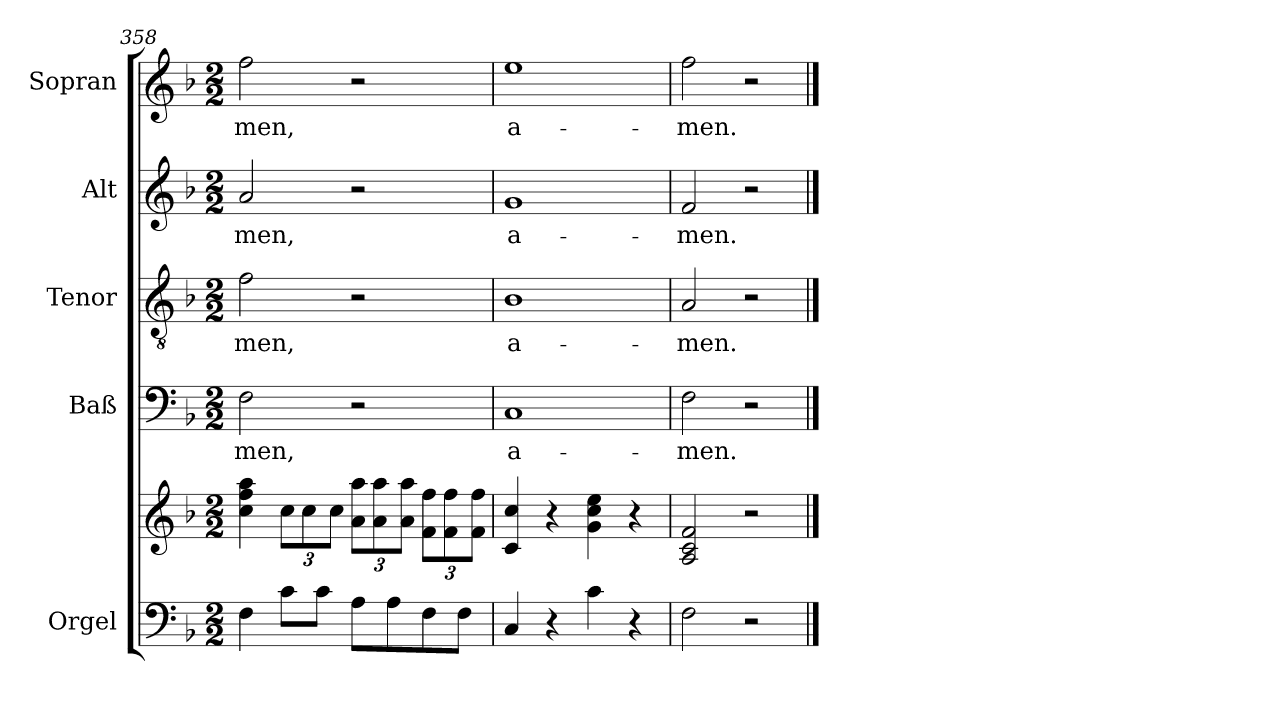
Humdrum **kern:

**kern	**kern	**kern	**text	**kern	**text	**kern	**text	**kern	**text
*part5	*part5	*part4	*part4	*part3	*part3	*part2	*part2	*part1	*part1
*staff6	*staff5	*staff4	*staff4	*staff3	*staff3	*staff2	*staff2	*staff1	*staff1
*I"Orgel	*	*I"Baß	*	*I"Tenor	*	*I"Alt	*	*I"Sopran	*
*I'Org.	*	*	*	*	*	*	*	*	*
*clefF4	*clefG2	*clefF4	*	*clefGv2	*	*clefG2	*	*clefG2	*
*k[b-]	*k[b-]	*k[b-]	*	*k[b-]	*	*k[b-]	*	*k[b-]	*
*F:	*F:	*F:	*	*F:	*	*F:	*	*F:	*
*M2/2	*M2/2	*M2/2	*	*M2/2	*	*M2/2	*	*M2/2	*
=358	=358	=358	=358	=358	=358	=358	=358	=358	=358
!	!	!	!LO:LY:b	!	!LO:LY:b	!	!LO:LY:b	!	!LO:LY:b
4F\	4cc\ 4ff\ 4aa\	2F\	-men,	2f\	-men,	2a/	-men,	2ff\	-men,
*	*Xbrackettup	*	*	*	*	*	*	*	*
8c\L	12cc\L	.	.	.	.	.	.	.	.
.	12cc\	.	.	.	.	.	.	.	.
8c\J	.	.	.	.	.	.	.	.	.
.	12cc\J	.	.	.	.	.	.	.	.
8A\L	12a\ 12aa\L	2r	.	2r	.	2r	.	2r	.
.	12a\ 12aa\	.	.	.	.	.	.	.	.
8A\	.	.	.	.	.	.	.	.	.
.	12a\ 12aa\J	.	.	.	.	.	.	.	.
8F\	12f\ 12ff\L	.	.	.	.	.	.	.	.
.	12f\ 12ff\	.	.	.	.	.	.	.	.
8F\J	.	.	.	.	.	.	.	.	.
.	12f\ 12ff\J	.	.	.	.	.	.	.	.
=359	=359	=359	=359	=359	=359	=359	=359	=359	=359
!	!	!	!LO:LY:b	!	!LO:LY:b	!	!LO:LY:b	!	!LO:LY:b
4C/	4c/ 4cc/	1C	a-	1B-	a-	1g	a-	1ee	a-
4r	4r	.	.	.	.	.	.	.	.
4c\	4g\ 4cc\ 4ee\	.	.	.	.	.	.	.	.
4r	4r	.	.	.	.	.	.	.	.
=360	=360	=360	=360	=360	=360	=360	=360	=360	=360
!	!	!	!LO:LY:b	!	!LO:LY:b	!	!LO:LY:b	!	!LO:LY:b
2F\	2A/ 2c/ 2f/	2F\	-men.	2A/	-men.	2f/	-men.	2ff\	-men.
2r	2r	2r	.	2r	.	2r	.	2r	.
==	==	==	==	==	==	==	==	==	==
*-	*-	*-	*-	*-	*-	*-	*-	*-	*-
